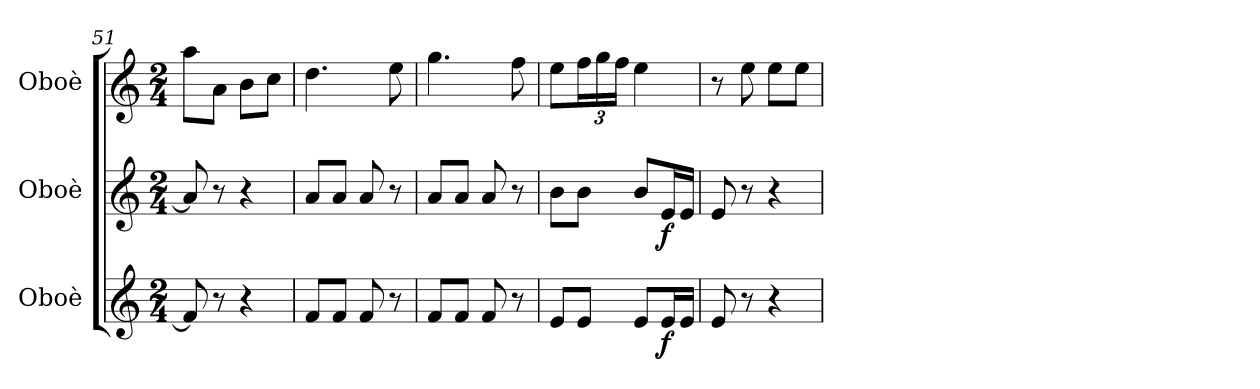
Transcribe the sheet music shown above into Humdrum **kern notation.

**kern	**dynam	**kern	**dynam	**kern
*part3	*part3	*part2	*part2	*part1
*staff3	*staff3	*staff2	*staff2	*staff1
*I"Oboè	*	*I"Oboè	*	*I"Oboè
*I'Ob.	*	*I'Ob.	*	*I'Ob.
*clefG2	*	*clefG2	*	*clefG2
*k[]	*	*k[]	*	*k[]
*M2/4	*	*M2/4	*	*M2/4
=51	=51	=51	=51	=51
8f/]	.	8a/]	.	8aa\L
8r	.	8r	.	8a\J
4r	.	4r	.	8b\L
.	.	.	.	8cc\J
=52	=52	=52	=52	=52
8f/L	.	8a/L	.	4.dd\
8f/J	.	8a/J	.	.
8f/	.	8a/	.	.
8r	.	8r	.	8ee\
=53	=53	=53	=53	=53
8f/L	.	8a/L	.	4.gg\
8f/J	.	8a/J	.	.
8f/	.	8a/	.	.
8r	.	8r	.	8ff\
=54	=54	=54	=54	=54
8e/L	.	8b\L	.	8ee\L
*	*	*	*	*Xbrackettup
8e/J	.	8b\J	.	24ff\L
.	.	.	.	24gg\
.	.	.	.	24ff\JJ
8e/L	.	8b/L	.	4ee\
!	!LO:DY:b	!	!LO:DY:b	!
16e/L	f	16e/L	f	.
16e/JJ	.	16e/JJ	.	.
!!LO:LB:g=z
=55	=55	=55	=55	=55
8e/	.	8e/	.	8r
8r	.	8r	.	8ee\
4r	.	4r	.	8ee\L
.	.	.	.	8ee\J
=	=	=	=	=
*-	*-	*-	*-	*-
